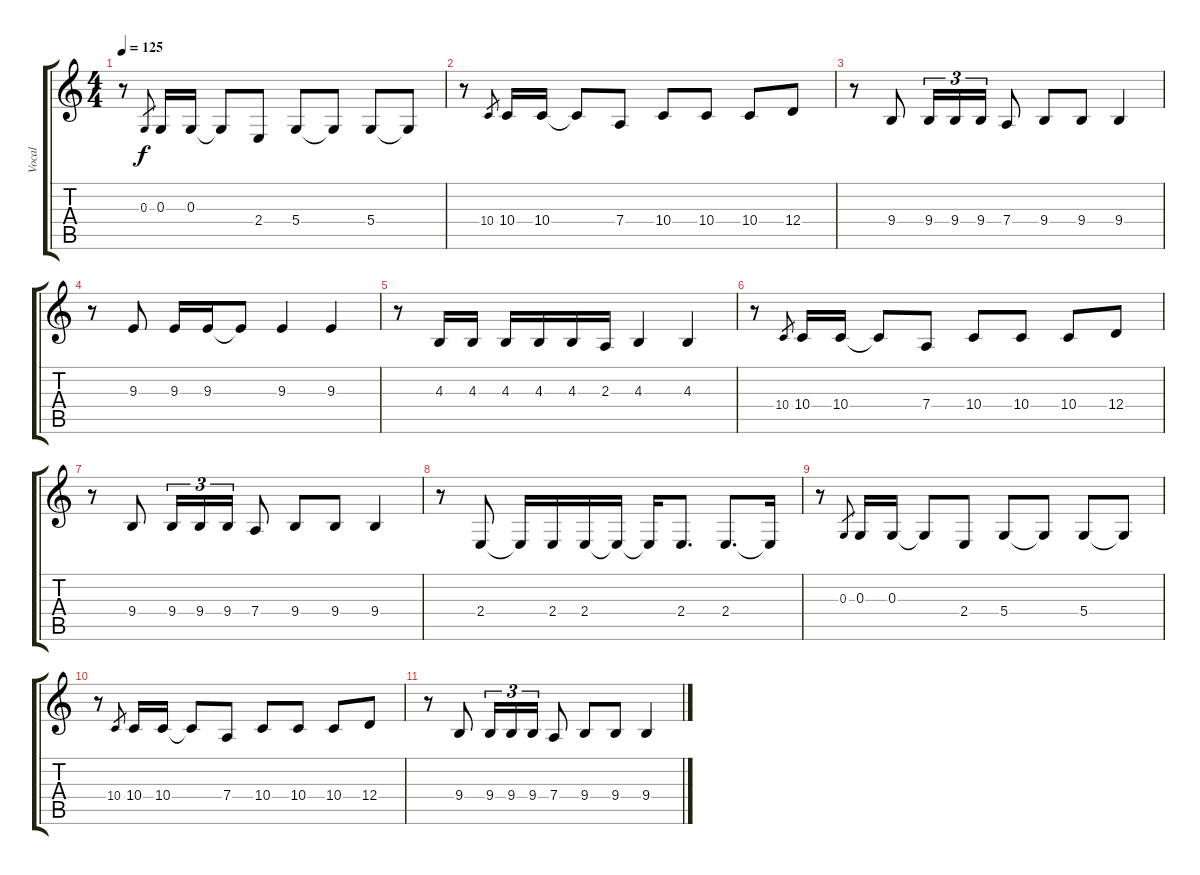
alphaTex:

\track ("Vocal" "Vocal") {instrument harmonica}
\staff {score tabs}
\tuning (E4 B3 G3 D3 A2 E2) {hide}
\ts (4 4)
\tempo 125
\clef g2
\ks c
r.8{dy f} 0.3.8{gr} 0.3.16 0.3.16 0.3{t}.8 2.4.8 5.4.8 5.4{t}.8 5.4.8 5.4{t}.8 |
r.8 10.4.8{gr} 10.4.16 10.4.16 10.4{t}.8 7.4.8 10.4.8 10.4.8 10.4.8 12.4.8 |
r.8 9.4.8 9.4.16{tu (3 2)} 9.4.16{tu (3 2)} 9.4.16{tu (3 2)} 7.4.8 9.4.8 9.4.8 9.4.4 |
r.8 9.3.8 9.3.16 9.3.16 9.3{t}.8 9.3.4 9.3.4 |
r.8 4.3.16 4.3.16 4.3.16 4.3.16 4.3.16 2.3.16 4.3.4 4.3.4 |
r.8 10.4.8{gr} 10.4.16 10.4.16 10.4{t}.8 7.4.8 10.4.8 10.4.8 10.4.8 12.4.8 |
r.8 9.4.8 9.4.16{tu (3 2)} 9.4.16{tu (3 2)} 9.4.16{tu (3 2)} 7.4.8 9.4.8 9.4.8 9.4.4 |
r.8 2.4.8 2.4{t}.16 2.4.16 2.4.16 2.4{t}.16 2.4{t}.16 2.4.8{d} 2.4.8{d} 2.4{t}.16 |
r.8 0.3.8{gr} 0.3.16 0.3.16 0.3{t}.8 2.4.8 5.4.8 5.4{t}.8 5.4.8 5.4{t}.8 |
r.8 10.4.8{gr} 10.4.16 10.4.16 10.4{t}.8 7.4.8 10.4.8 10.4.8 10.4.8 12.4.8 |
r.8 9.4.8 9.4.16{tu (3 2)} 9.4.16{tu (3 2)} 9.4.16{tu (3 2)} 7.4.8 9.4.8 9.4.8 9.4.4
